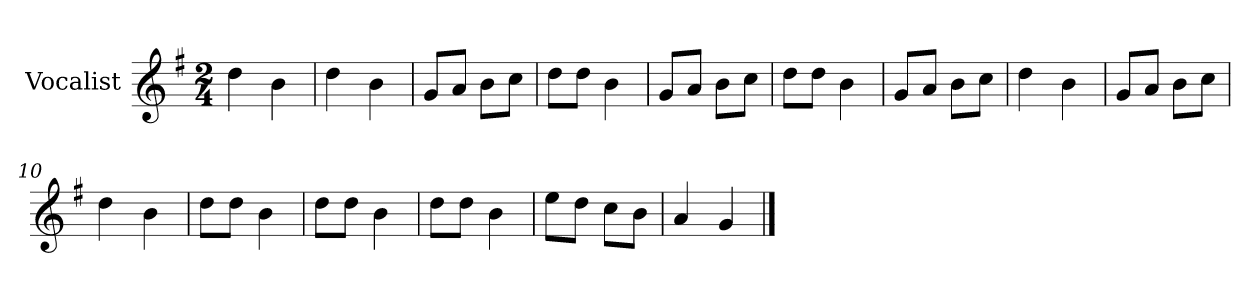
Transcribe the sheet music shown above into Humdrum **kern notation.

**kern
*part1
*staff1
*I"Vocalist
*k[f#]
*G:
*M2/4
=1
4dd
4b
=2
4dd
4b
=3
8gL
8aJ
8bL
8ccJ
=4
8ddL
8ddJ
4b
=5
8gL
8aJ
8bL
8ccJ
=6
8ddL
8ddJ
4b
=7
8gL
8aJ
8bL
8ccJ
=8
4dd
4b
=9
8gL
8aJ
8bL
8ccJ
=10
4dd
4b
=11
8ddL
8ddJ
4b
=12
8ddL
8ddJ
4b
=13
8ddL
8ddJ
4b
=14
8eeL
8ddJ
8ccL
8bJ
=15
4a
4g
==
*-
